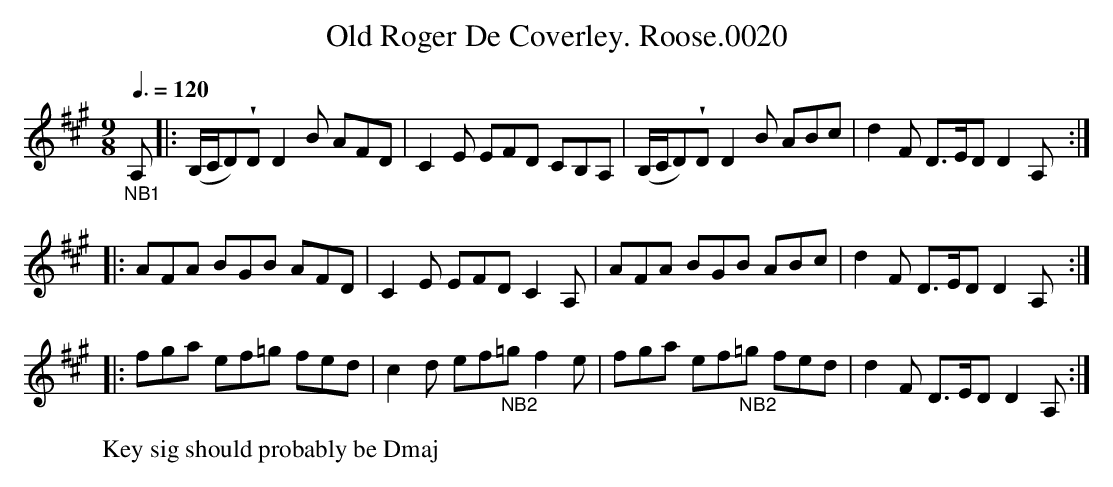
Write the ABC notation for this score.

X:1
T:Old Roger De Coverley. Roose.0020
M:9/8
Q:3/8=120
L:1/8
W:Key sig should probably be Dmaj
K:A
"_NB1"A, |: (B,/C/D)!wedge!D D2B AFD | C2E EFD CB,A, | \\
(B,/C/D)!wedge!D D2B ABc | d2F D>ED D2A, :|
|: AFA BGB AFD | C2E EFD C2A, | AFA BGB ABc | d2F D>ED D2A, :|
|: fga ef=g fed | c2d ef"_NB2"=g f2e | fga ef"_NB2"=g fed | d2F D>ED D2A, :|
